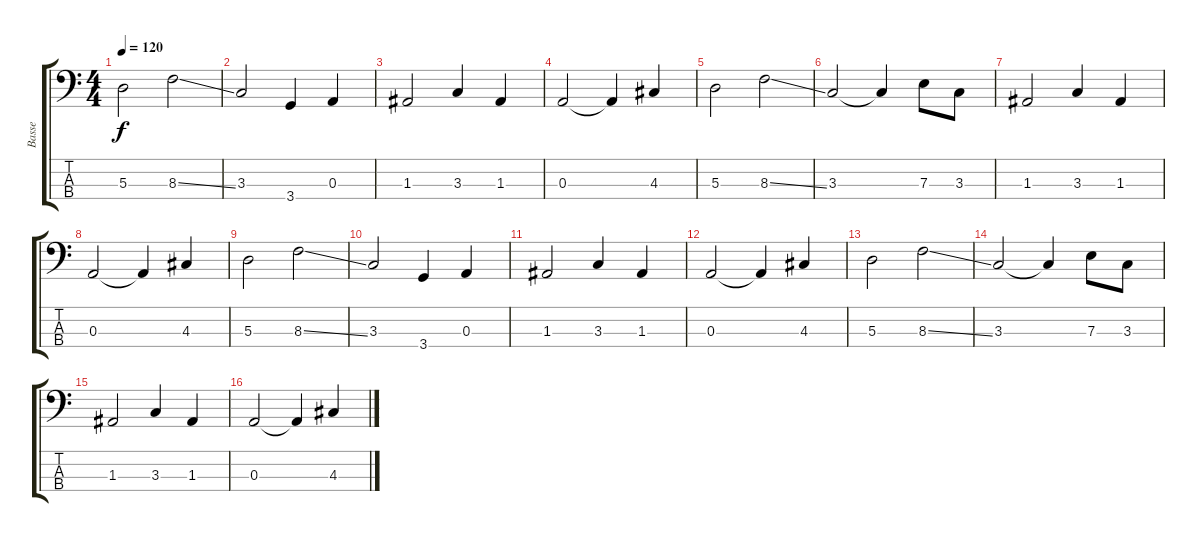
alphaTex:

\track ("Basse" "Basse") {instrument electricbassfinger}
\staff {score tabs}
\tuning (G2 D2 A1 E1) {hide}
\ts (4 4)
\tempo 120
\clef f4
\ks c
5.3.2{dy f} 8.3{ss}.2 |
3.3.2 3.4.4 0.3.4 |
1.3.2 3.3.4 1.3.4 |
0.3.2 0.3{t}.4 4.3.4 |
5.3.2 8.3{ss}.2 |
3.3.2 3.3{t}.4 7.3.8 3.3.8 |
1.3.2 3.3.4 1.3.4 |
0.3.2 0.3{t}.4 4.3.4 |
5.3.2 8.3{ss}.2 |
3.3.2 3.4.4 0.3.4 |
1.3.2 3.3.4 1.3.4 |
0.3.2 0.3{t}.4 4.3.4 |
5.3.2 8.3{ss}.2 |
3.3.2 3.3{t}.4 7.3.8 3.3.8 |
1.3.2 3.3.4 1.3.4 |
0.3.2 0.3{t}.4 4.3.4
